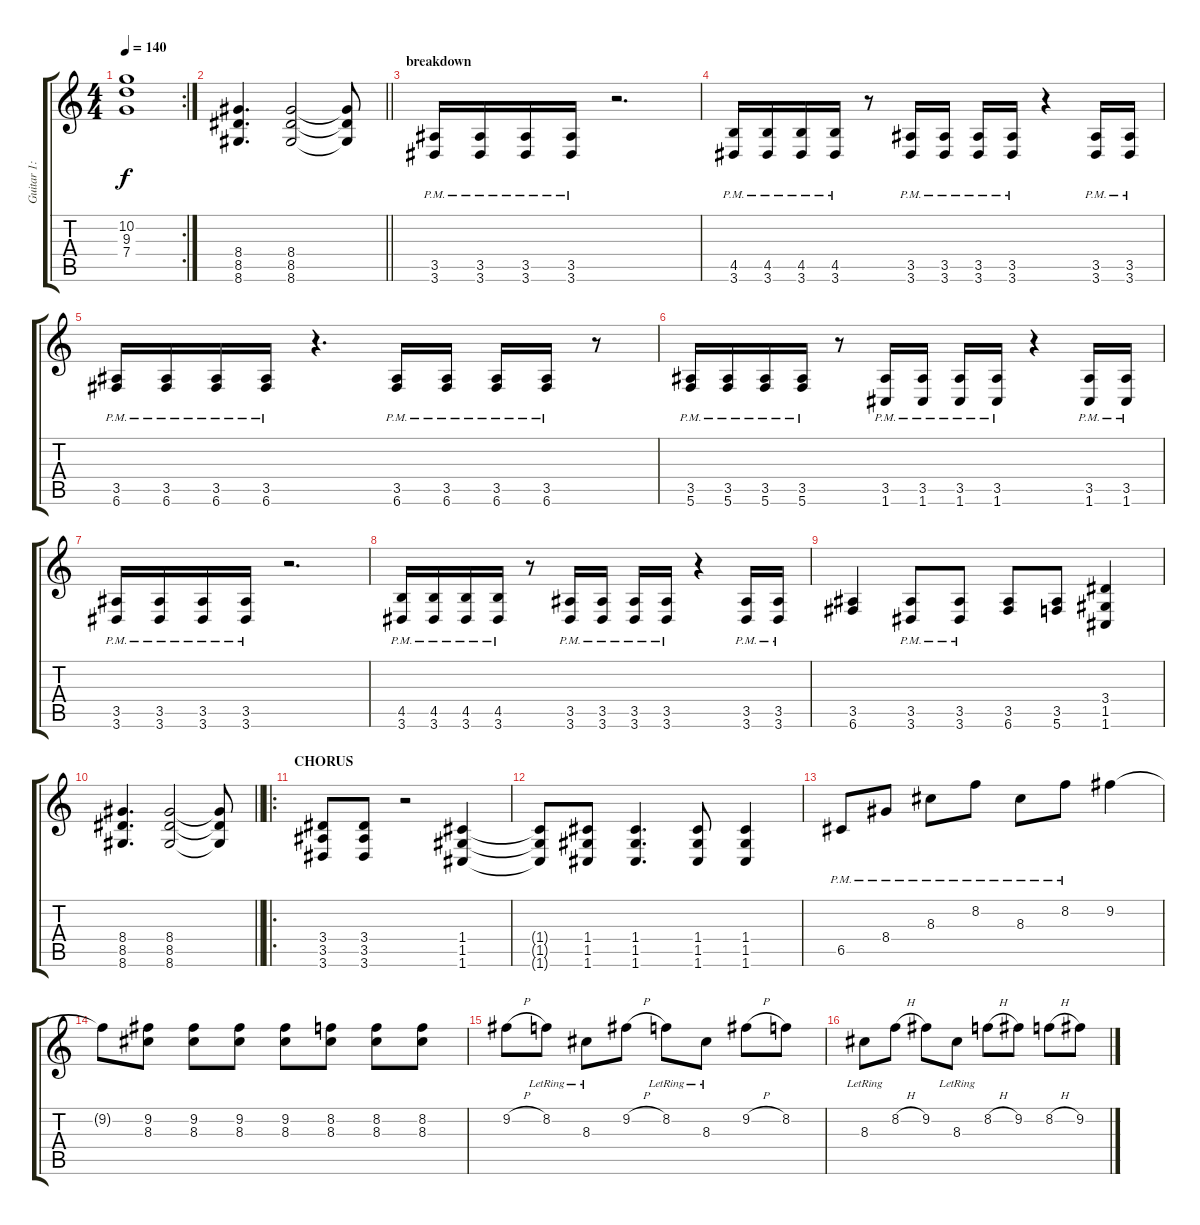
\track ("Guitar 1: Johan" "Guitar 1: ") {instrument overdrivenguitar}
\staff {score tabs}
\tuning (D4 A3 F3 C3 G2 C2) {hide}
\rc 2
\ts (4 4)
\tempo 140
\clef g2
\ks c
(10.2{t} 9.3{t} 7.4{t}).1{dy f} |
\barLineRight lightlight
(8.4 8.5 8.6).4{d} (8.4 8.5 8.6).2 (8.4{t} 8.5{t} 8.6{t}).8 |
\section ("" "breakdown")
(3.5{pm} 3.6).16 (3.5{pm} 3.6).16 (3.5{pm} 3.6).16 (3.5{pm} 3.6).16 r.2{d} |
(4.5{pm} 3.6).16 (4.5{pm} 3.6).16 (4.5{pm} 3.6).16 (4.5{pm} 3.6).16 r.8 (3.5{pm} 3.6).16 (3.5{pm} 3.6).16 (3.5{pm} 3.6).16 (3.5{pm} 3.6).16 r.4 (3.5{pm} 3.6).16 (3.5{pm} 3.6).16 |
(3.5{pm} 6.6).16 (3.5{pm} 6.6).16 (3.5{pm} 6.6).16 (3.5{pm} 6.6).16 r.4{d} (3.5{pm} 6.6).16 (3.5{pm} 6.6).16 (3.5{pm} 6.6).16 (3.5{pm} 6.6).16 r.8 |
(3.5{pm} 5.6).16 (3.5{pm} 5.6).16 (3.5{pm} 5.6).16 (3.5{pm} 5.6).16 r.8 (3.5{pm} 1.6).16 (3.5{pm} 1.6).16 (3.5{pm} 1.6).16 (3.5{pm} 1.6).16 r.4 (3.5{pm} 1.6).16 (3.5{pm} 1.6).16 |
(3.5{pm} 3.6).16 (3.5{pm} 3.6).16 (3.5{pm} 3.6).16 (3.5{pm} 3.6).16 r.2{d} |
(4.5{pm} 3.6).16 (4.5{pm} 3.6).16 (4.5{pm} 3.6).16 (4.5{pm} 3.6).16 r.8 (3.5{pm} 3.6).16 (3.5{pm} 3.6).16 (3.5{pm} 3.6).16 (3.5{pm} 3.6).16 r.4 (3.5{pm} 3.6).16 (3.5{pm} 3.6).16 |
(3.5 6.6).4 (3.5{pm} 3.6).8 (3.5{pm} 3.6).8 (3.5 6.6).8 (3.5 5.6).8 (3.4 1.5 1.6).4 |
\barLineRight lightlight
(8.4 8.5 8.6).4{d} (8.4 8.5 8.6).2 (8.4{t} 8.5{t} 8.6{t}).8 |
\ro
\section ("" "CHORUS")
(3.4 3.5 3.6).8 (3.4 3.5 3.6).8 r.2 (1.4 1.5 1.6).4 |
(1.4{t} 1.5{t} 1.6{t}).8 (1.4 1.5 1.6).8 (1.4 1.5 1.6).4{d} (1.4 1.5 1.6).8 (1.4 1.5 1.6).4 |
6.5{pm}.8 8.4{pm}.8 8.3{pm}.8 8.2{pm}.8 8.3{pm}.8 8.2{pm}.8 9.2.4 |
9.2{t}.8 (9.2 8.3).8 (9.2 8.3).8 (9.2 8.3).8 (9.2 8.3).8 (8.2 8.3).8 (8.2 8.3).8 (8.2 8.3).8 |
9.2{h}.8 8.2{lr}.8 8.3{lr}.8 9.2{h}.8 8.2{lr}.8 8.3{lr}.8 9.2{h}.8 8.2.8 |
8.3{lr}.8 8.2{h}.8 9.2.8 8.3{lr}.8 8.2{h}.8 9.2.8 8.2{h}.8 9.2.8
